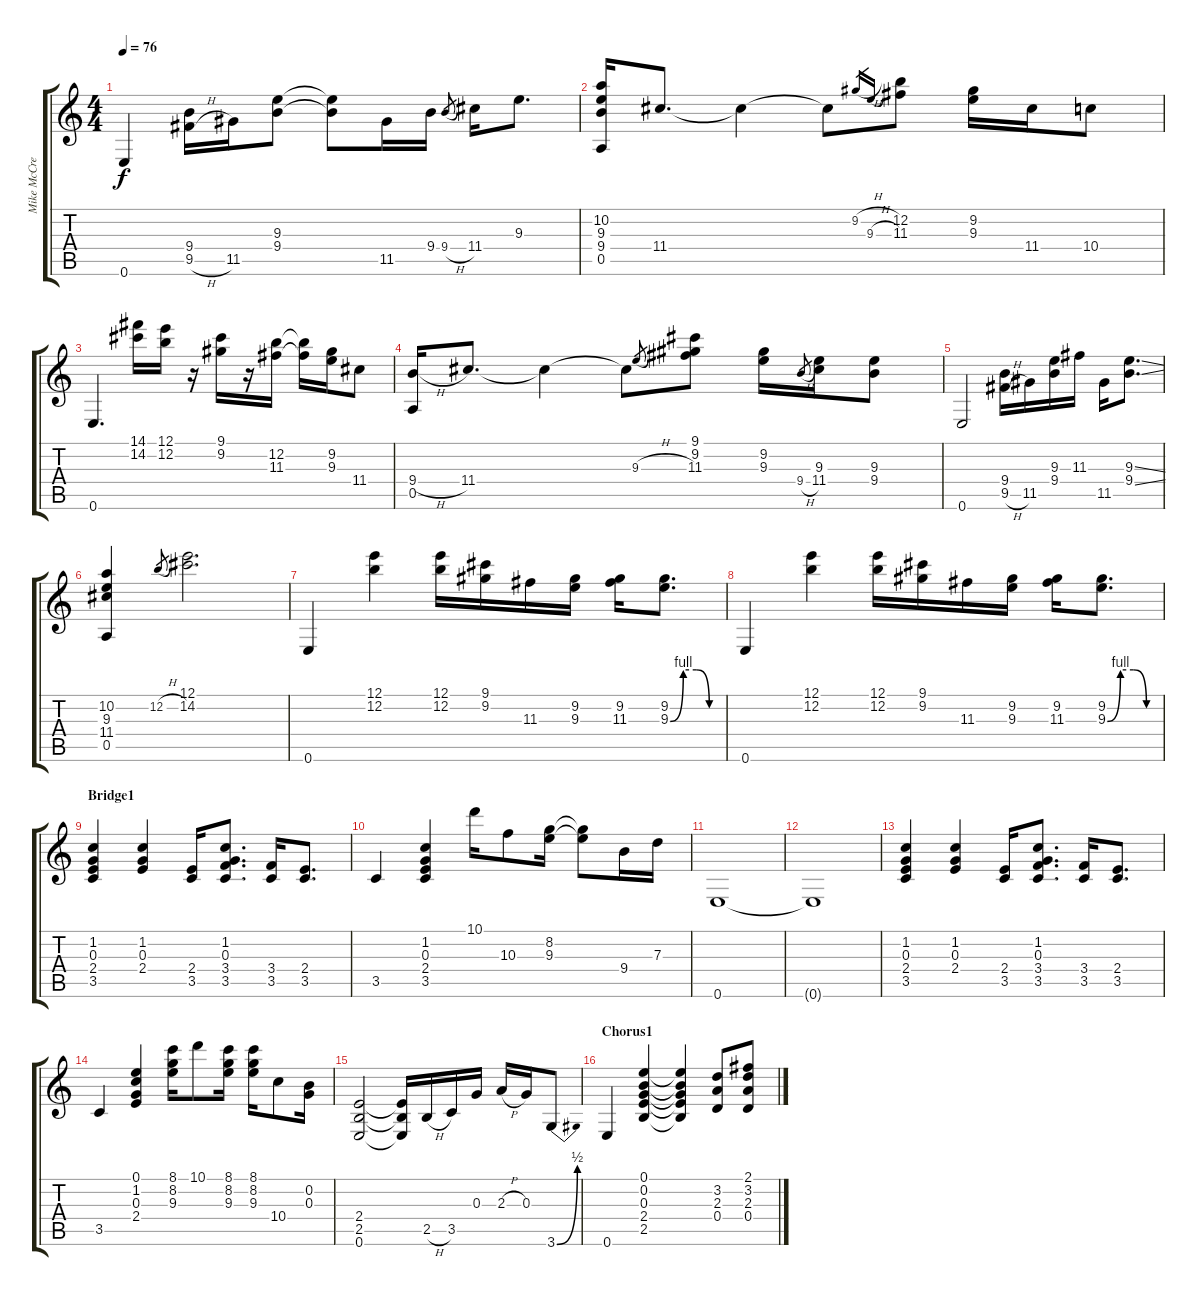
\track ("Mike McCready (Guitar)" "Mike McCre") {instrument overdrivenguitar}
\staff {score tabs}
\tuning (E4 B3 G3 D3 A2 E2) {hide}
\ts (4 4)
\tempo 76
\clef g2
\ks c
0.6.4{dy f} (9.4 9.5{h}).16 11.5.16 (9.3 9.4).8 (9.3{t} 9.4{t}).8 11.5.16 9.4.16 9.4{h}.8{gr} 11.4.16 9.3.8{d} |
(10.2 9.3 9.4 0.5).16 11.4.8{d} 11.4{t}.4 11.4{t}.8 9.2{h}.16{gr} 9.3{h}.16{gr} (12.2 11.3).8 (9.2 9.3).16 11.4.16 10.4.8 |
0.6.4{d} (14.1 14.2).16 (12.1 12.2).16 r.16 (9.1 9.2).16 r.16 (12.2 11.3).16 (12.2{t} 11.3{t}).16 (9.2 9.3).16 11.4.8 |
(9.4{h} 0.5).16 11.4.8{d} 11.4{t}.4 11.4{t}.8 9.3{h}.8{gr} (9.1 9.2 11.3).8 (9.2 9.3).16 9.4{h}.8{gr} (9.3 11.4).16 (9.3 9.4).8 |
0.6.2 (9.4 9.5{h}).16 11.5.16 (9.3 9.4).16 11.3.16 11.5.16 (9.3{ss} 9.4{ss}).8{d} |
(10.2 9.3 11.4 0.5).4 12.2{h}.8{gr} (12.1 14.2).2{d} |
0.6.4 (12.1 12.2).4 (12.1 12.2).16 (9.1 9.2).16 11.3.16 (9.2 9.3).16 (9.2 11.3).16 (9.2 9.3{be (custom 0 0 15 4 30 4 45 0 60 0)}).8{d} |
0.6.4 (12.1 12.2).4 (12.1 12.2).16 (9.1 9.2).16 11.3.16 (9.2 9.3).16 (9.2 11.3).16 (9.2 9.3{be (custom 0 0 15 4 30 4 45 0 60 0)}).8{d} |
\section ("" "Bridge1")
(1.2 0.3 2.4 3.5).4 (1.2 0.3 2.4).4 (2.4 3.5).16 (1.2 0.3 3.4 3.5).8{d} (3.4 3.5).16 (2.4 3.5).8{d} |
3.5.4 (1.2 0.3 2.4 3.5).4 10.1.16 10.3.8 (8.2 9.3).16 (8.2{t} 9.3{t}).8 9.4.16 7.3.16 |
0.6.1 |
0.6{t}.1 |
(1.2 0.3 2.4 3.5).4 (1.2 0.3 2.4).4 (2.4 3.5).16 (1.2 0.3 3.4 3.5).8{d} (3.4 3.5).16 (2.4 3.5).8{d} |
3.5.4 (0.1 1.2 0.3 2.4).4 (8.1 8.2 9.3).16 10.1.8 (8.1 8.2 9.3).16 (8.1 8.2 9.3).16 10.4.8 (0.2 0.3).16 |
(2.4 2.5 0.6).2 (2.4{t} 2.5{t} 0.6{t}).16 2.5{h}.16 3.5.16 0.3.16 2.3{h}.16 0.3.16 3.6{be (bend 0 0 60 2)}.8 |
\section ("" "Chorus1")
0.6.4 (0.1 0.2 0.3 2.4 2.5).4 (0.1{t} 0.2{t} 0.3{t} 2.4{t} 2.5{t}).4 (3.2 2.3 0.4).8 (2.1 3.2 2.3 0.4).8
